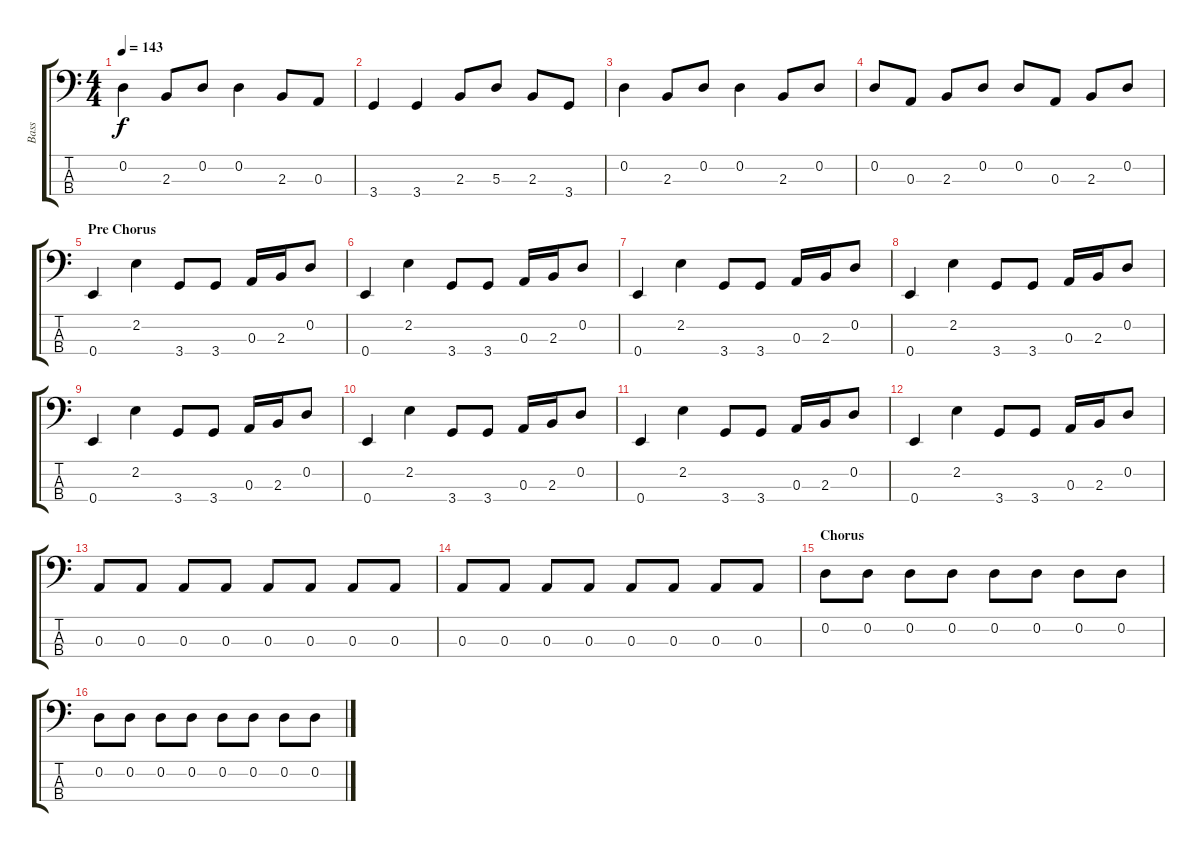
\track ("Bass" "Bass") {instrument electricbasspick}
\staff {score tabs}
\tuning (G2 D2 A1 E1) {hide}
\ts (4 4)
\tempo 143
\clef f4
\ks c
0.2.4{dy f} 2.3.8 0.2.8 0.2.4 2.3.8 0.3.8 |
3.4.4 3.4.4 2.3.8 5.3.8 2.3.8 3.4.8 |
0.2.4 2.3.8 0.2.8 0.2.4 2.3.8 0.2.8 |
0.2.8 0.3.8 2.3.8 0.2.8 0.2.8 0.3.8 2.3.8 0.2.8 |
\section ("" "Pre Chorus")
0.4.4 2.2.4 3.4.8 3.4.8 0.3.16 2.3.16 0.2.8 |
0.4.4 2.2.4 3.4.8 3.4.8 0.3.16 2.3.16 0.2.8 |
0.4.4 2.2.4 3.4.8 3.4.8 0.3.16 2.3.16 0.2.8 |
0.4.4 2.2.4 3.4.8 3.4.8 0.3.16 2.3.16 0.2.8 |
0.4.4 2.2.4 3.4.8 3.4.8 0.3.16 2.3.16 0.2.8 |
0.4.4 2.2.4 3.4.8 3.4.8 0.3.16 2.3.16 0.2.8 |
0.4.4 2.2.4 3.4.8 3.4.8 0.3.16 2.3.16 0.2.8 |
0.4.4 2.2.4 3.4.8 3.4.8 0.3.16 2.3.16 0.2.8 |
0.3.8 0.3.8 0.3.8 0.3.8 0.3.8 0.3.8 0.3.8 0.3.8 |
0.3.8 0.3.8 0.3.8 0.3.8 0.3.8 0.3.8 0.3.8 0.3.8 |
\section ("" "Chorus")
0.2.8 0.2.8 0.2.8 0.2.8 0.2.8 0.2.8 0.2.8 0.2.8 |
0.2.8 0.2.8 0.2.8 0.2.8 0.2.8 0.2.8 0.2.8 0.2.8
